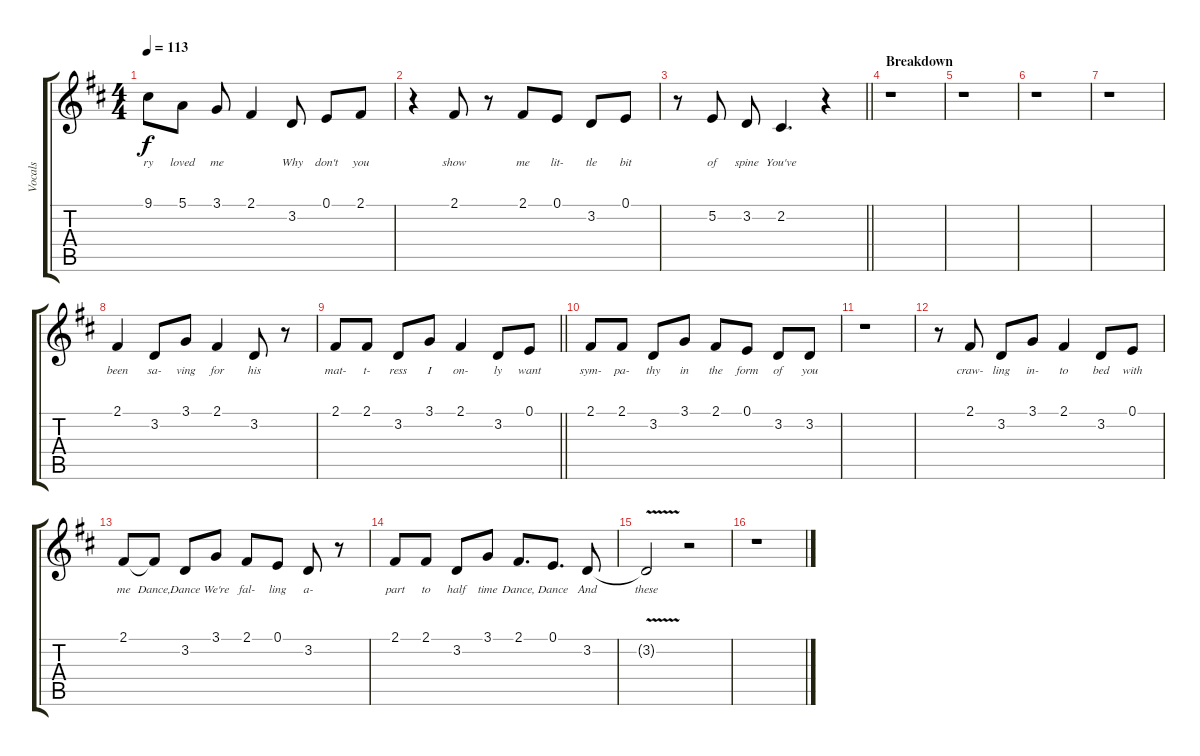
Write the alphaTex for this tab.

\track ("Vocals" "Vocals") {instrument bassoon}
\staff {score tabs}
\tuning (E4 B3 G3 D3 A2 E2) {hide}
\ts (4 4)
\tempo 113
\clef g2
\ks d
9.1{t}.8{lyrics (0 "ry") lyrics (1 "") lyrics (2 "") lyrics (3 "") lyrics (4 "") dy f} 5.1.8{lyrics (0 "loved") lyrics (1 "") lyrics (2 "") lyrics (3 "") lyrics (4 "")} 3.1.8{lyrics (0 "me") lyrics (1 "") lyrics (2 "") lyrics (3 "") lyrics (4 "")} 2.1.4{lyrics (0 "") lyrics (1 "") lyrics (2 "") lyrics (3 "") lyrics (4 "")} 3.2.8{lyrics (0 "Why") lyrics (1 "") lyrics (2 "") lyrics (3 "") lyrics (4 "")} 0.1.8{lyrics (0 "don't") lyrics (1 "") lyrics (2 "") lyrics (3 "") lyrics (4 "")} 2.1.8{lyrics (0 "you") lyrics (1 "") lyrics (2 "") lyrics (3 "") lyrics (4 "")} |
r.4 2.1.8{lyrics (0 "show") lyrics (1 "") lyrics (2 "") lyrics (3 "") lyrics (4 "")} r.8 2.1.8{lyrics (0 "me") lyrics (1 "") lyrics (2 "") lyrics (3 "") lyrics (4 "")} 0.1.8{lyrics (0 "lit-") lyrics (1 "") lyrics (2 "") lyrics (3 "") lyrics (4 "")} 3.2.8{lyrics (0 "tle") lyrics (1 "") lyrics (2 "") lyrics (3 "") lyrics (4 "")} 0.1.8{lyrics (0 "bit") lyrics (1 "") lyrics (2 "") lyrics (3 "") lyrics (4 "")} |
\barLineRight lightlight
r.8 5.2.8{lyrics (0 "of") lyrics (1 "") lyrics (2 "") lyrics (3 "") lyrics (4 "")} 3.2.8{lyrics (0 "spine") lyrics (1 "") lyrics (2 "") lyrics (3 "") lyrics (4 "")} 2.2.4{d lyrics (0 "You've") lyrics (1 "") lyrics (2 "") lyrics (3 "") lyrics (4 "")} r.4 |
\section ("" "Breakdown")
r.1 |
r.1 |
r.1 |
r.1 |
2.1.4{lyrics (0 "been") lyrics (1 "") lyrics (2 "") lyrics (3 "") lyrics (4 "")} 3.2.8{lyrics (0 "sa-") lyrics (1 "") lyrics (2 "") lyrics (3 "") lyrics (4 "")} 3.1.8{lyrics (0 "ving") lyrics (1 "") lyrics (2 "") lyrics (3 "") lyrics (4 "")} 2.1.4{lyrics (0 "for") lyrics (1 "") lyrics (2 "") lyrics (3 "") lyrics (4 "")} 3.2.8{lyrics (0 "his") lyrics (1 "") lyrics (2 "") lyrics (3 "") lyrics (4 "")} r.8 |
\barLineRight lightlight
2.1.8{lyrics (0 "mat-") lyrics (1 "") lyrics (2 "") lyrics (3 "") lyrics (4 "")} 2.1.8{lyrics (0 "t-") lyrics (1 "") lyrics (2 "") lyrics (3 "") lyrics (4 "")} 3.2.8{lyrics (0 "ress") lyrics (1 "") lyrics (2 "") lyrics (3 "") lyrics (4 "")} 3.1.8{lyrics (0 "I") lyrics (1 "") lyrics (2 "") lyrics (3 "") lyrics (4 "")} 2.1.4{lyrics (0 "on-") lyrics (1 "") lyrics (2 "") lyrics (3 "") lyrics (4 "")} 3.2.8{lyrics (0 "ly") lyrics (1 "") lyrics (2 "") lyrics (3 "") lyrics (4 "")} 0.1.8{lyrics (0 "want") lyrics (1 "") lyrics (2 "") lyrics (3 "") lyrics (4 "")} |
2.1.8{lyrics (0 "sym-") lyrics (1 "") lyrics (2 "") lyrics (3 "") lyrics (4 "")} 2.1.8{lyrics (0 "pa-") lyrics (1 "") lyrics (2 "") lyrics (3 "") lyrics (4 "")} 3.2.8{lyrics (0 "thy") lyrics (1 "") lyrics (2 "") lyrics (3 "") lyrics (4 "")} 3.1.8{lyrics (0 "in") lyrics (1 "") lyrics (2 "") lyrics (3 "") lyrics (4 "")} 2.1.8{lyrics (0 "the") lyrics (1 "") lyrics (2 "") lyrics (3 "") lyrics (4 "")} 0.1.8{lyrics (0 "form") lyrics (1 "") lyrics (2 "") lyrics (3 "") lyrics (4 "")} 3.2.8{lyrics (0 "of") lyrics (1 "") lyrics (2 "") lyrics (3 "") lyrics (4 "")} 3.2.8{lyrics (0 "you") lyrics (1 "") lyrics (2 "") lyrics (3 "") lyrics (4 "")} |
r.1 |
r.8 2.1.8{lyrics (0 "craw-") lyrics (1 "") lyrics (2 "") lyrics (3 "") lyrics (4 "")} 3.2.8{lyrics (0 "ling") lyrics (1 "") lyrics (2 "") lyrics (3 "") lyrics (4 "")} 3.1.8{lyrics (0 "in-") lyrics (1 "") lyrics (2 "") lyrics (3 "") lyrics (4 "")} 2.1.4{lyrics (0 "to") lyrics (1 "") lyrics (2 "") lyrics (3 "") lyrics (4 "")} 3.2.8{lyrics (0 "bed") lyrics (1 "") lyrics (2 "") lyrics (3 "") lyrics (4 "")} 0.1.8{lyrics (0 "with") lyrics (1 "") lyrics (2 "") lyrics (3 "") lyrics (4 "")} |
2.1.8{lyrics (0 "me") lyrics (1 "") lyrics (2 "") lyrics (3 "") lyrics (4 "")} 2.1{t}.8{lyrics (0 "Dance,") lyrics (1 "") lyrics (2 "") lyrics (3 "") lyrics (4 "")} 3.2.8{lyrics (0 "Dance") lyrics (1 "") lyrics (2 "") lyrics (3 "") lyrics (4 "")} 3.1.8{lyrics (0 "We're") lyrics (1 "") lyrics (2 "") lyrics (3 "") lyrics (4 "")} 2.1.8{lyrics (0 "fal-") lyrics (1 "") lyrics (2 "") lyrics (3 "") lyrics (4 "")} 0.1.8{lyrics (0 "ling") lyrics (1 "") lyrics (2 "") lyrics (3 "") lyrics (4 "")} 3.2.8{lyrics (0 "a-") lyrics (1 "") lyrics (2 "") lyrics (3 "") lyrics (4 "")} r.8 |
2.1.8{lyrics (0 "part") lyrics (1 "") lyrics (2 "") lyrics (3 "") lyrics (4 "")} 2.1.8{lyrics (0 "to") lyrics (1 "") lyrics (2 "") lyrics (3 "") lyrics (4 "")} 3.2.8{lyrics (0 "half") lyrics (1 "") lyrics (2 "") lyrics (3 "") lyrics (4 "")} 3.1.8{lyrics (0 "time") lyrics (1 "") lyrics (2 "") lyrics (3 "") lyrics (4 "")} 2.1.8{d lyrics (0 "Dance,") lyrics (1 "") lyrics (2 "") lyrics (3 "") lyrics (4 "")} 0.1.8{d lyrics (0 "Dance") lyrics (1 "") lyrics (2 "") lyrics (3 "") lyrics (4 "")} 3.2.8{lyrics (0 "And") lyrics (1 "") lyrics (2 "") lyrics (3 "") lyrics (4 "")} |
3.2{v t}.2{lyrics (0 "these") lyrics (1 "") lyrics (2 "") lyrics (3 "") lyrics (4 "")} r.2 |
r.1
